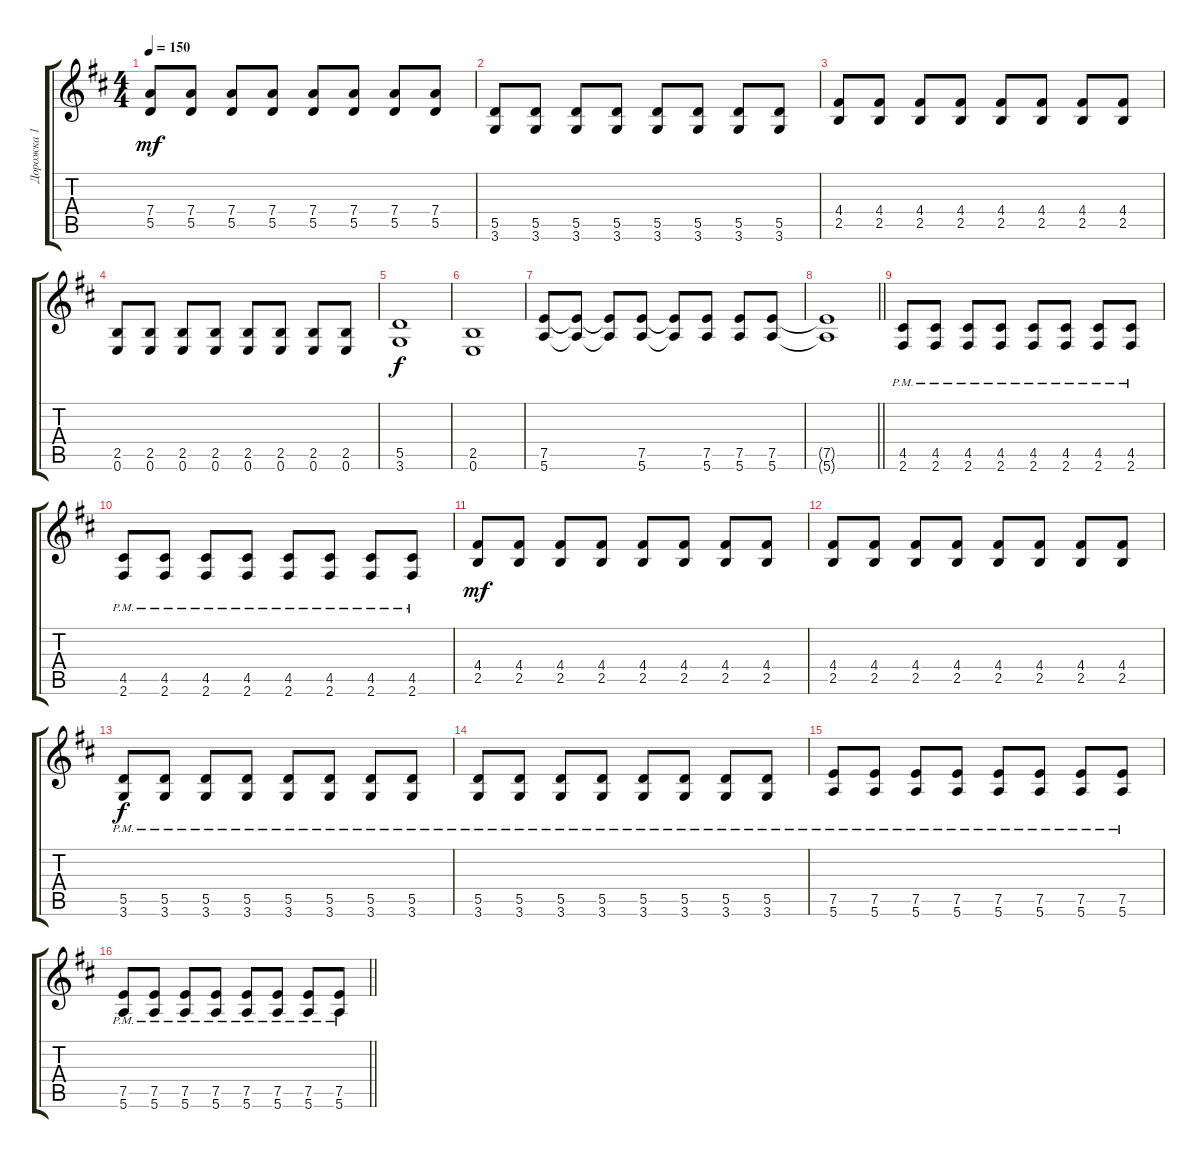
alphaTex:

\track ("Дорожка 1" "Дорожка 1") {instrument distortionguitar}
\staff {score tabs}
\tuning (E4 B3 G3 D3 A2 E2) {hide}
\ts (4 4)
\tempo 150
\clef g2
\ks bminor
(7.4 5.5).8{dy mf} (7.4 5.5).8 (7.4 5.5).8 (7.4 5.5).8 (7.4 5.5).8 (7.4 5.5).8 (7.4 5.5).8 (7.4 5.5).8 |
(5.5 3.6).8 (5.5 3.6).8 (5.5 3.6).8 (5.5 3.6).8 (5.5 3.6).8 (5.5 3.6).8 (5.5 3.6).8 (5.5 3.6).8 |
(4.4 2.5).8 (4.4 2.5).8 (4.4 2.5).8 (4.4 2.5).8 (4.4 2.5).8 (4.4 2.5).8 (4.4 2.5).8 (4.4 2.5).8 |
(2.5 0.6).8 (2.5 0.6).8 (2.5 0.6).8 (2.5 0.6).8 (2.5 0.6).8 (2.5 0.6).8 (2.5 0.6).8 (2.5 0.6).8 |
(5.5 3.6).1{dy f} |
(2.5 0.6).1 |
(7.5 5.6).8 (7.5{t} 5.6{t}).8 (7.5{t} 5.6{t}).8 (7.5 5.6).8 (7.5{t} 5.6{t}).8 (7.5 5.6).8 (7.5 5.6).8 (7.5 5.6).8 |
\barLineRight lightlight
(7.5{t} 5.6{t}).1 |
(4.5{pm} 2.6{pm}).8 (4.5{pm} 2.6{pm}).8 (4.5{pm} 2.6{pm}).8 (4.5{pm} 2.6{pm}).8 (4.5{pm} 2.6{pm}).8 (4.5{pm} 2.6{pm}).8 (4.5{pm} 2.6{pm}).8 (4.5{pm} 2.6{pm}).8 |
(4.5{pm} 2.6{pm}).8 (4.5{pm} 2.6{pm}).8 (4.5{pm} 2.6{pm}).8 (4.5{pm} 2.6{pm}).8 (4.5{pm} 2.6{pm}).8 (4.5{pm} 2.6{pm}).8 (4.5{pm} 2.6{pm}).8 (4.5{pm} 2.6{pm}).8 |
(4.4 2.5).8{dy mf} (4.4 2.5).8 (4.4 2.5).8 (4.4 2.5).8 (4.4 2.5).8 (4.4 2.5).8 (4.4 2.5).8 (4.4 2.5).8 |
(4.4 2.5).8 (4.4 2.5).8 (4.4 2.5).8 (4.4 2.5).8 (4.4 2.5).8 (4.4 2.5).8 (4.4 2.5).8 (4.4 2.5).8 |
(5.5{pm} 3.6{pm}).8{dy f} (5.5{pm} 3.6{pm}).8 (5.5{pm} 3.6{pm}).8 (5.5{pm} 3.6{pm}).8 (5.5{pm} 3.6{pm}).8 (5.5{pm} 3.6{pm}).8 (5.5{pm} 3.6{pm}).8 (5.5{pm} 3.6{pm}).8 |
(5.5{pm} 3.6{pm}).8 (5.5{pm} 3.6{pm}).8 (5.5{pm} 3.6{pm}).8 (5.5{pm} 3.6{pm}).8 (5.5{pm} 3.6{pm}).8 (5.5{pm} 3.6{pm}).8 (5.5{pm} 3.6{pm}).8 (5.5{pm} 3.6{pm}).8 |
(7.5{pm} 5.6{pm}).8 (7.5{pm} 5.6{pm}).8 (7.5{pm} 5.6{pm}).8 (7.5{pm} 5.6{pm}).8 (7.5{pm} 5.6{pm}).8 (7.5{pm} 5.6{pm}).8 (7.5{pm} 5.6{pm}).8 (7.5{pm} 5.6{pm}).8 |
\barLineRight lightlight
(7.5{pm} 5.6{pm}).8 (7.5{pm} 5.6{pm}).8 (7.5{pm} 5.6{pm}).8 (7.5{pm} 5.6{pm}).8 (7.5{pm} 5.6{pm}).8 (7.5{pm} 5.6{pm}).8 (7.5{pm} 5.6{pm}).8 (7.5{pm} 5.6{pm}).8
